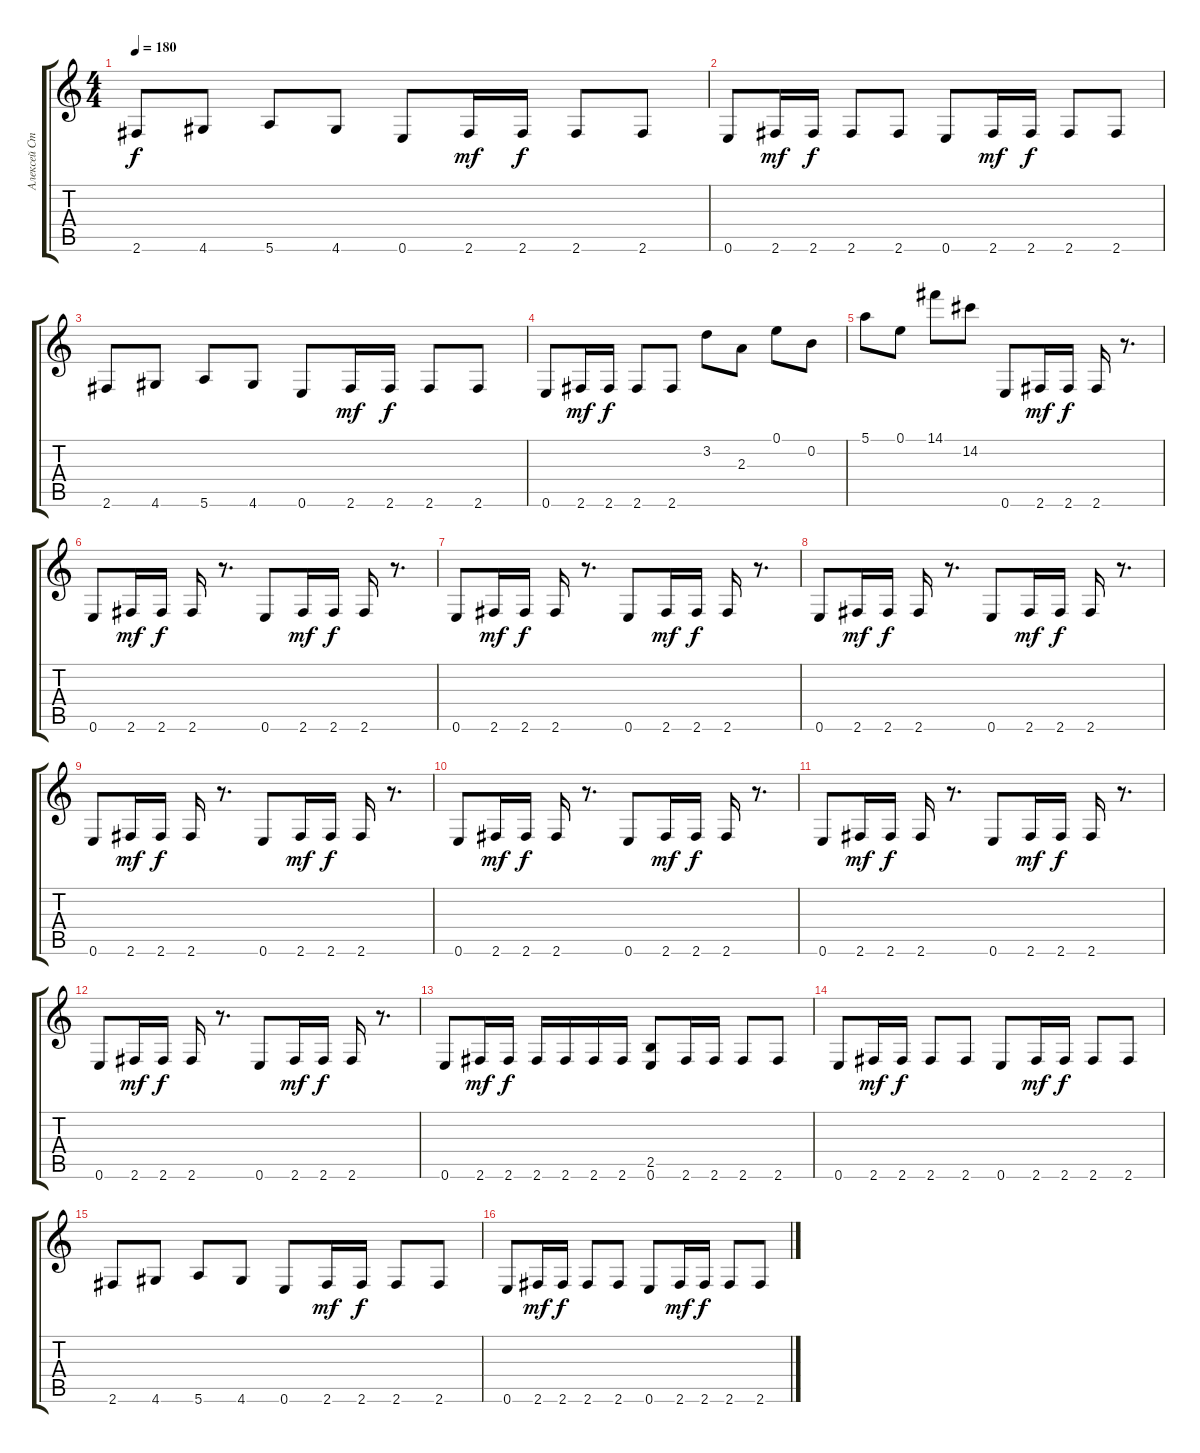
\track ("Алексей Страйк" "Алексей Ст") {instrument distortionguitar}
\staff {score tabs}
\tuning (E4 B3 G3 D3 A2 E2) {hide}
\ts (4 4)
\tempo 180
\clef g2
\ks c
2.6.8{dy f} 4.6.8 5.6.8 4.6.8 0.6.8 2.6.16{dy mf} 2.6.16{dy f} 2.6.8 2.6.8 |
0.6.8 2.6.16{dy mf} 2.6.16{dy f} 2.6.8 2.6.8 0.6.8 2.6.16{dy mf} 2.6.16{dy f} 2.6.8 2.6.8 |
2.6.8 4.6.8 5.6.8 4.6.8 0.6.8 2.6.16{dy mf} 2.6.16{dy f} 2.6.8 2.6.8 |
0.6.8 2.6.16{dy mf} 2.6.16{dy f} 2.6.8 2.6.8 3.2.8 2.3.8 0.1.8 0.2.8 |
5.1.8 0.1.8 14.1.8 14.2.8 0.6.8 2.6.16{dy mf} 2.6.16{dy f} 2.6.16 r.8{d} |
0.6.8 2.6.16{dy mf} 2.6.16{dy f} 2.6.16 r.8{d} 0.6.8 2.6.16{dy mf} 2.6.16{dy f} 2.6.16 r.8{d} |
0.6.8 2.6.16{dy mf} 2.6.16{dy f} 2.6.16 r.8{d} 0.6.8 2.6.16{dy mf} 2.6.16{dy f} 2.6.16 r.8{d} |
0.6.8 2.6.16{dy mf} 2.6.16{dy f} 2.6.16 r.8{d} 0.6.8 2.6.16{dy mf} 2.6.16{dy f} 2.6.16 r.8{d} |
0.6.8 2.6.16{dy mf} 2.6.16{dy f} 2.6.16 r.8{d} 0.6.8 2.6.16{dy mf} 2.6.16{dy f} 2.6.16 r.8{d} |
0.6.8 2.6.16{dy mf} 2.6.16{dy f} 2.6.16 r.8{d} 0.6.8 2.6.16{dy mf} 2.6.16{dy f} 2.6.16 r.8{d} |
0.6.8 2.6.16{dy mf} 2.6.16{dy f} 2.6.16 r.8{d} 0.6.8 2.6.16{dy mf} 2.6.16{dy f} 2.6.16 r.8{d} |
0.6.8 2.6.16{dy mf} 2.6.16{dy f} 2.6.16 r.8{d} 0.6.8 2.6.16{dy mf} 2.6.16{dy f} 2.6.16 r.8{d} |
0.6.8 2.6.16{dy mf} 2.6.16{dy f} 2.6.16 2.6.16 2.6.16 2.6.16 (2.5 0.6).8 2.6.16 2.6.16 2.6.8 2.6.8 |
0.6.8 2.6.16{dy mf} 2.6.16{dy f} 2.6.8 2.6.8 0.6.8 2.6.16{dy mf} 2.6.16{dy f} 2.6.8 2.6.8 |
2.6.8 4.6.8 5.6.8 4.6.8 0.6.8 2.6.16{dy mf} 2.6.16{dy f} 2.6.8 2.6.8 |
0.6.8 2.6.16{dy mf} 2.6.16{dy f} 2.6.8 2.6.8 0.6.8 2.6.16{dy mf} 2.6.16{dy f} 2.6.8 2.6.8
